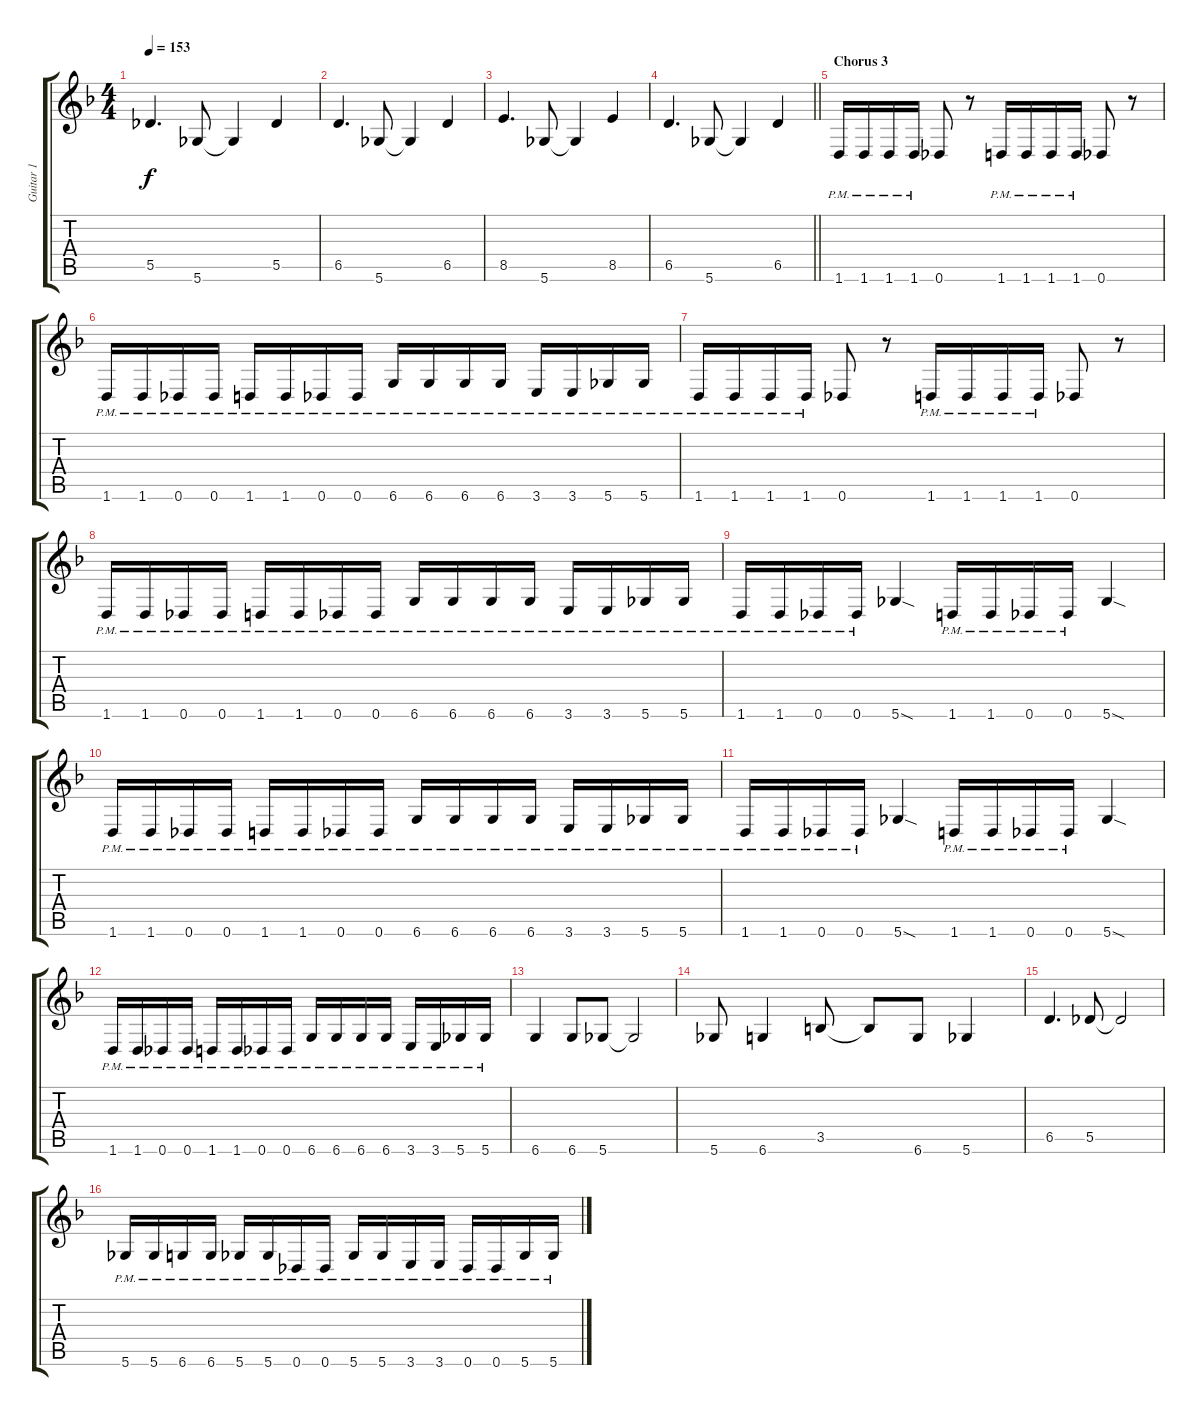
\track ("Guitar 1" "Guitar 1") {instrument distortionguitar}
\staff {score tabs}
\tuning (Eb4 Bb3 Gb3 Db3 Ab2 Db2) {hide}
\ts (4 4)
\tempo 153
\clef g2
\ks dminor
5.5.4{d dy f} 5.6.8 5.6{t}.4 5.5.4 |
6.5.4{d} 5.6.8 5.6{t}.4 6.5.4 |
8.5.4{d} 5.6.8 5.6{t}.4 8.5.4 |
\barLineRight lightlight
6.5.4{d} 5.6.8 5.6{t}.4 6.5.4 |
\section ("" "Chorus 3")
1.6{pm}.16 1.6{pm}.16 1.6{pm}.16 1.6{pm}.16 0.6.8 r.8 1.6{pm}.16 1.6{pm}.16 1.6{pm}.16 1.6{pm}.16 0.6.8 r.8 |
1.6{pm}.16 1.6{pm}.16 0.6{pm}.16 0.6{pm}.16 1.6{pm}.16 1.6{pm}.16 0.6{pm}.16 0.6{pm}.16 6.6{pm}.16 6.6{pm}.16 6.6{pm}.16 6.6{pm}.16 3.6{pm}.16 3.6{pm}.16 5.6{pm}.16 5.6{pm}.16 |
1.6{pm}.16 1.6{pm}.16 1.6{pm}.16 1.6{pm}.16 0.6.8 r.8 1.6{pm}.16 1.6{pm}.16 1.6{pm}.16 1.6{pm}.16 0.6.8 r.8 |
1.6{pm}.16 1.6{pm}.16 0.6{pm}.16 0.6{pm}.16 1.6{pm}.16 1.6{pm}.16 0.6{pm}.16 0.6{pm}.16 6.6{pm}.16 6.6{pm}.16 6.6{pm}.16 6.6{pm}.16 3.6{pm}.16 3.6{pm}.16 5.6{pm}.16 5.6{pm}.16 |
1.6{pm}.16 1.6{pm}.16 0.6{pm}.16 0.6{pm}.16 5.6{sod}.4 1.6{pm}.16 1.6{pm}.16 0.6{pm}.16 0.6{pm}.16 5.6{sod}.4 |
1.6{pm}.16 1.6{pm}.16 0.6{pm}.16 0.6{pm}.16 1.6{pm}.16 1.6{pm}.16 0.6{pm}.16 0.6{pm}.16 6.6{pm}.16 6.6{pm}.16 6.6{pm}.16 6.6{pm}.16 3.6{pm}.16 3.6{pm}.16 5.6{pm}.16 5.6{pm}.16 |
1.6{pm}.16 1.6{pm}.16 0.6{pm}.16 0.6{pm}.16 5.6{sod}.4 1.6{pm}.16 1.6{pm}.16 0.6{pm}.16 0.6{pm}.16 5.6{sod}.4 |
1.6{pm}.16 1.6{pm}.16 0.6{pm}.16 0.6{pm}.16 1.6{pm}.16 1.6{pm}.16 0.6{pm}.16 0.6{pm}.16 6.6{pm}.16 6.6{pm}.16 6.6{pm}.16 6.6{pm}.16 3.6{pm}.16 3.6{pm}.16 5.6{pm}.16 5.6{pm}.16 |
6.6.4 6.6.8 5.6.8 5.6{t}.2 |
5.6.8 6.6.4 3.5.8 3.5{t}.8 6.6.8 5.6.4 |
6.5.4{d} 5.5.8 5.5{t}.2 |
5.6{pm}.16 5.6{pm}.16 6.6{pm}.16 6.6{pm}.16 5.6{pm}.16 5.6{pm}.16 0.6{pm}.16 0.6{pm}.16 5.6{pm}.16 5.6{pm}.16 3.6{pm}.16 3.6{pm}.16 0.6{pm}.16 0.6{pm}.16 5.6{pm}.16 5.6{pm}.16
